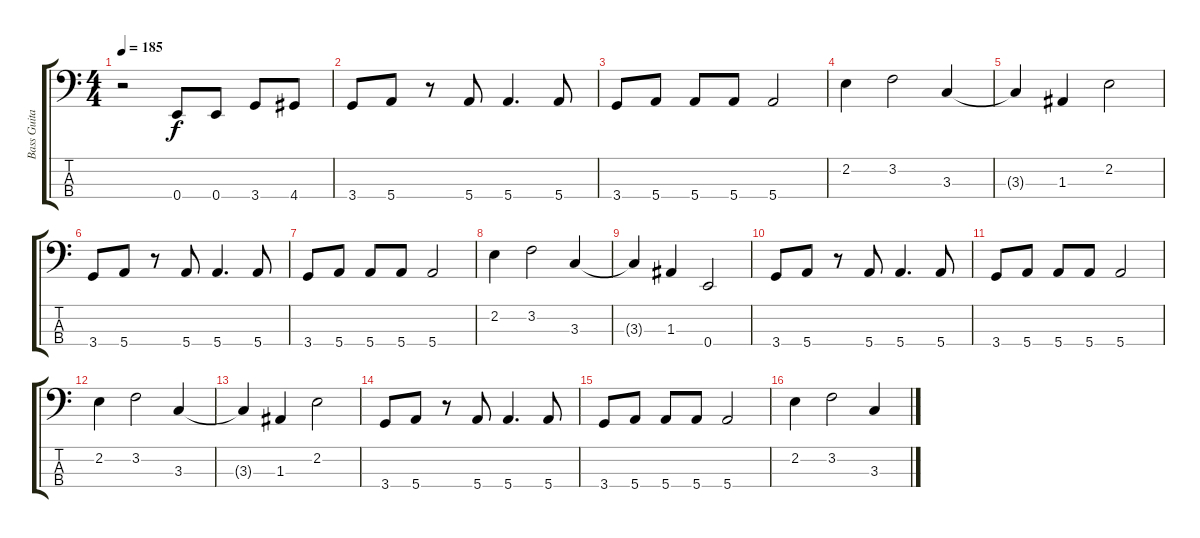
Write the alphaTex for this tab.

\track ("Bass Guitar" "Bass Guita") {instrument electricbassfinger}
\staff {score tabs}
\tuning (G2 D2 A1 E1) {hide}
\ts (4 4)
\tempo 185
\clef f4
\ks c
r.2{dy f} 0.4.8 0.4.8 3.4.8 4.4.8 |
3.4.8 5.4.8 r.8 5.4.8 5.4.4{d} 5.4.8 |
3.4.8 5.4.8 5.4.8 5.4.8 5.4.2 |
2.2.4 3.2.2 3.3.4 |
3.3{t}.4 1.3.4 2.2.2 |
3.4.8 5.4.8 r.8 5.4.8 5.4.4{d} 5.4.8 |
3.4.8 5.4.8 5.4.8 5.4.8 5.4.2 |
2.2.4 3.2.2 3.3.4 |
3.3{t}.4 1.3.4 0.4.2 |
3.4.8 5.4.8 r.8 5.4.8 5.4.4{d} 5.4.8 |
3.4.8 5.4.8 5.4.8 5.4.8 5.4.2 |
2.2.4 3.2.2 3.3.4 |
3.3{t}.4 1.3.4 2.2.2 |
3.4.8 5.4.8 r.8 5.4.8 5.4.4{d} 5.4.8 |
3.4.8 5.4.8 5.4.8 5.4.8 5.4.2 |
2.2.4 3.2.2 3.3.4
